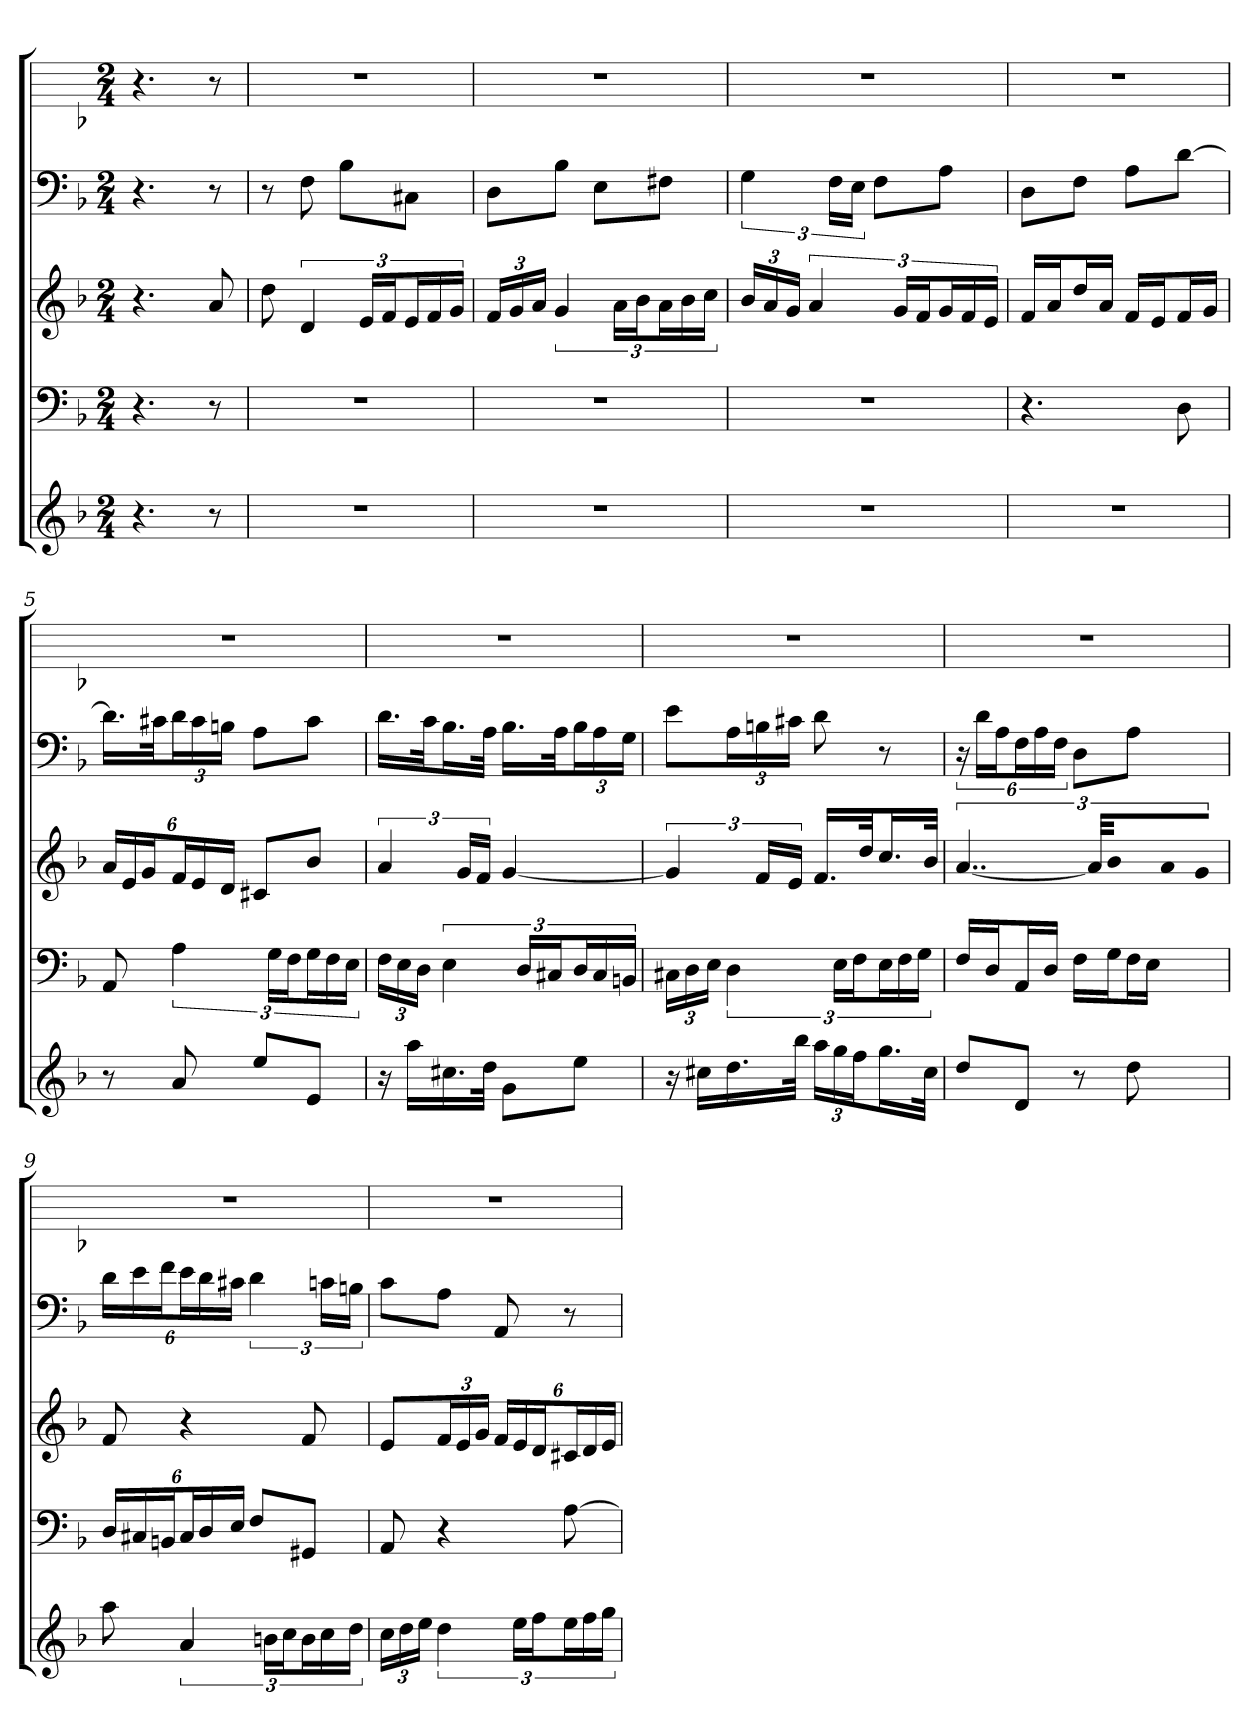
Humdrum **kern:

**kern	**kern	**kern	**kern	**kern
*part5	*part4	*part3	*part2	*part1
*staff5	*staff4	*staff3	*staff2	*staff1
*k[b-]	*k[b-]	*k[b-]	*k[b-]	*k[b-]
*d:	*d:	*d:	*d:	*d:
*M2/4	*M2/4	*M2/4	*M2/4	*M2/4
=	=	=	=	=
4.r	4.r	4.r	4.r	4.r
8r	8r	8a	8r	8r
=1	=1	=1	=1	=1
2r	2r	8dd	8r	2r
.	.	6d	8F	.
.	.	.	8B-L	.
.	.	24eLL	.	.
.	.	24fJ	.	.
.	.	24eL	8C#XJ	.
.	.	24f	.	.
.	.	24gJJ	.	.
=2	=2	=2	=2	=2
2r	2r	24fLL	8DL	2r
.	.	24g	.	.
.	.	24aJJ	.	.
.	.	6g	8B-J	.
.	.	.	8EL	.
.	.	24aLL	.	.
.	.	24b-J	.	.
.	.	24aL	8F#XJ	.
.	.	24b-	.	.
.	.	24ccJJ	.	.
=3	=3	=3	=3	=3
2r	2r	24b-LL	6G	2r
.	.	24a	.	.
.	.	24gJJ	.	.
.	.	6a	.	.
.	.	.	24FLL	.
.	.	.	24EJJ	.
.	.	.	8FL	.
.	.	24gLL	.	.
.	.	24fJ	.	.
.	.	24gL	8AJ	.
.	.	24f	.	.
.	.	24eJJ	.	.
=4	=4	=4	=4	=4
2r	4.r	16fLL	8DL	2r
.	.	16aJ	.	.
.	.	16ddL	8FJ	.
.	.	16aJJ	.	.
.	.	16fLL	8AL	.
.	.	16eJ	.	.
.	8D	16fL	[8dJ	.
.	.	16gJJ	.	.
=5	=5	=5	=5	=5
8r	8AA	24aLL	16.dLL]	2r
.	.	24e	.	.
.	.	24gJ	.	.
.	.	.	32c#XJk	.
8a	6A	24fL	24dL	.
.	.	24e	24c#	.
.	.	24dJJ	24BnJJ	.
8eeL	.	8c#XL	8AL	.
.	24GLL	.	.	.
.	24FJ	.	.	.
8eJ	24GL	8b-J	8c#J	.
.	24F	.	.	.
.	24EJJ	.	.	.
=6	=6	=6	=6	=6
16r	24FLL	6a	16.dLL	2r
.	24E	.	.	.
16aaLL	.	.	.	.
.	24DJJ	.	.	.
.	.	.	32cJk	.
16.cc#X	6E	.	16.B-L	.
.	.	24gLL	.	.
.	.	24fJJ	.	.
32ddJJk	.	.	32AJJk	.
8gL	.	[4g	16.B-LL	.
.	24DLL	.	.	.
.	24C#XJ	.	.	.
.	.	.	32AJk	.
8eeJ	24DL	.	24B-L	.
.	24C#	.	24A	.
.	24BBnJJ	.	24GJJ	.
=7	=7	=7	=7	=7
16r	24C#XLL	6g]	8eL	2r
.	24D	.	.	.
16cc#XLL	.	.	.	.
.	24EJJ	.	.	.
16.dd	6D	.	24AL	.
.	.	24fLL	24Bn	.
.	.	24eJJ	24c#XJJ	.
32bb-JJk	.	.	.	.
24aaLL	.	16.fLL	8d	.
24gg	24ELL	.	.	.
24ffJ	24FJ	.	.	.
.	.	32ddJk	.	.
16.ggL	24EL	16.ccL	8r	.
.	24F	.	.	.
.	24GJJ	.	.	.
32cc#JJk	.	32b-JJk	.	.
=8	=8	=8	=8	=8
8ddL	16FLL	[6..a	24r	2r
.	.	.	24dLL	.
.	16DJ	.	.	.
.	.	.	24AJ	.
8dJ	16AAL	.	24FL	.
.	.	.	24A	.
.	16DJJ	.	.	.
.	.	.	24FJJ	.
8r	16FLL	.	8DL	.
.	.	48aKLL]	.	.
.	16GJ	16b-J	.	.
8dd	16FL	16aL	8AJ	.
.	16EJJ	16gJJ	.	.
=9	=9	=9	=9	=9
8aa	24DLL	8f	24dLL	2r
.	24C#X	.	24e	.
.	24BBnJ	.	24fJ	.
6a	24C#L	4r	24eL	.
.	24D	.	24d	.
.	24EJJ	.	24c#XJJ	.
.	8FL	.	6d	.
24bnLL	.	.	.	.
24ccJ	.	.	.	.
24bL	8GG#XJ	8f	.	.
24cc	.	.	24cnLL	.
24ddJJ	.	.	24BnJJ	.
=10	=10	=10	=10	=10
24ccLL	8AA	8eL	8cL	2r
24dd	.	.	.	.
24eeJJ	.	.	.	.
6dd	4r	24fL	8AJ	.
.	.	24e	.	.
.	.	24gJJ	.	.
.	.	24fLL	8AA	.
24eeLL	.	24e	.	.
24ffJ	.	24dJ	.	.
24eeL	[8A	24c#XL	8r	.
24ff	.	24d	.	.
24ggJJ	.	24eJJ	.	.
=	=	=	=	=
*-	*-	*-	*-	*-
